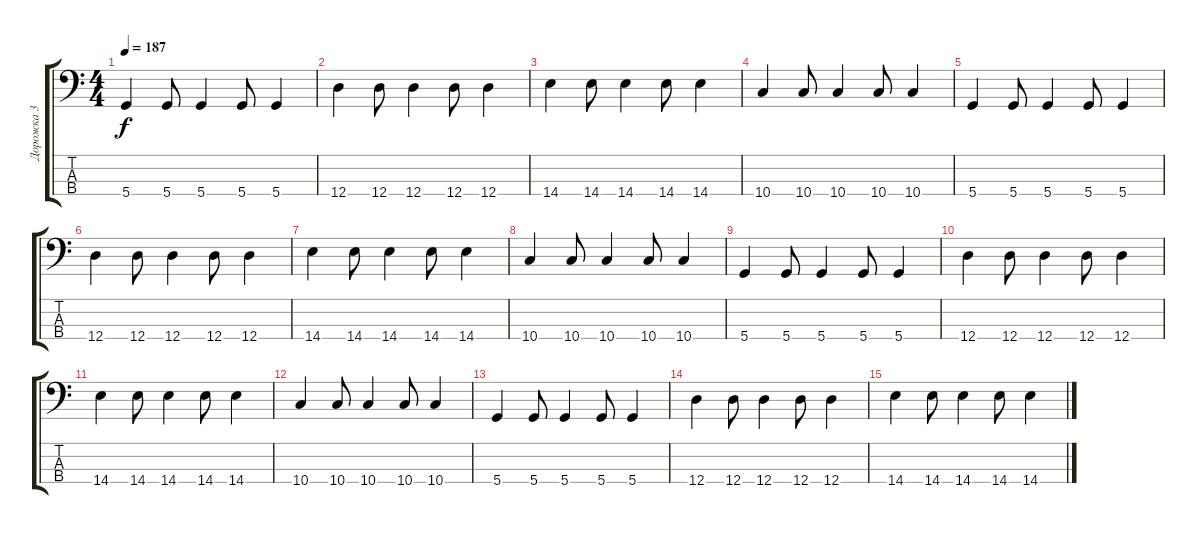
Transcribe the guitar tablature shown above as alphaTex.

\track ("Дорожка 3" "Дорожка 3") {instrument electricbasspick}
\staff {score tabs}
\tuning (G2 D2 A1 D1) {hide}
\ts (4 4)
\tempo 187
\clef f4
\ks c
5.4.4{dy f} 5.4.8 5.4.4 5.4.8 5.4.4 |
12.4.4 12.4.8 12.4.4 12.4.8 12.4.4 |
14.4.4 14.4.8 14.4.4 14.4.8 14.4.4 |
10.4.4 10.4.8 10.4.4 10.4.8 10.4.4 |
5.4.4 5.4.8 5.4.4 5.4.8 5.4.4 |
12.4.4 12.4.8 12.4.4 12.4.8 12.4.4 |
14.4.4 14.4.8 14.4.4 14.4.8 14.4.4 |
10.4.4 10.4.8 10.4.4 10.4.8 10.4.4 |
5.4.4 5.4.8 5.4.4 5.4.8 5.4.4 |
12.4.4 12.4.8 12.4.4 12.4.8 12.4.4 |
14.4.4 14.4.8 14.4.4 14.4.8 14.4.4 |
10.4.4 10.4.8 10.4.4 10.4.8 10.4.4 |
5.4.4 5.4.8 5.4.4 5.4.8 5.4.4 |
12.4.4 12.4.8 12.4.4 12.4.8 12.4.4 |
14.4.4 14.4.8 14.4.4 14.4.8 14.4.4
